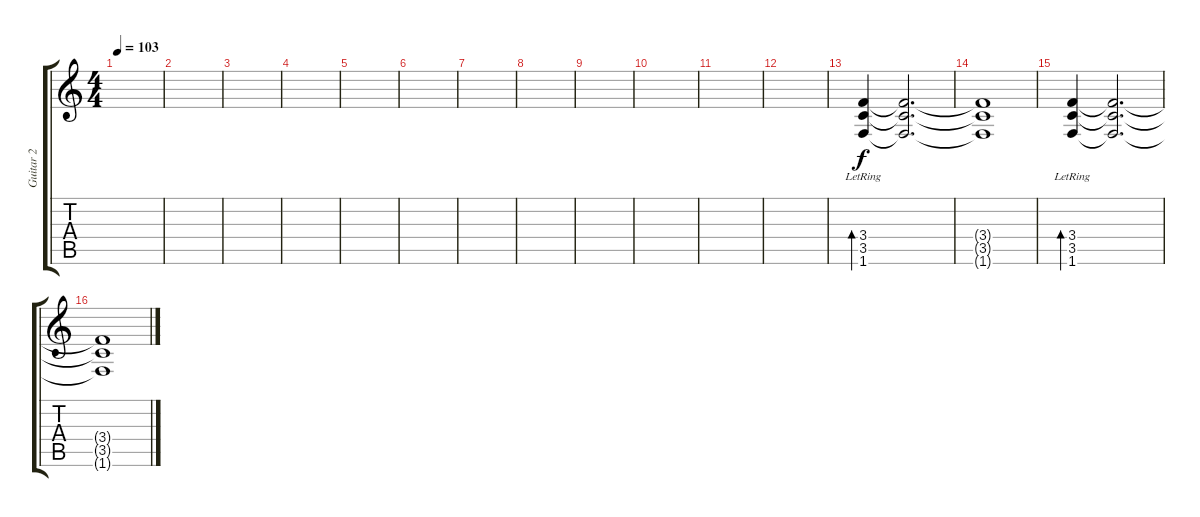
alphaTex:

\track ("Guitar 2" "Guitar 2") {instrument distortionguitar}
\staff {score tabs}
\tuning (E4 B3 G3 D3 A2 E2) {hide}
\ts (4 4)
\tempo 103
\clef g2
\ks c
|
|
|
|
|
|
|
|
|
|
|
|
(3.4{lr} 3.5{lr} 1.6{lr}).4{bd 240} (3.4{t} 3.5{t} 1.6{t}).2{d} |
(3.4{t} 3.5{t} 1.6{t}).1 |
(3.4{lr} 3.5{lr} 1.6{lr}).4{bd 240} (3.4{t} 3.5{t} 1.6{t}).2{d} |
(3.4{t} 3.5{t} 1.6{t}).1
